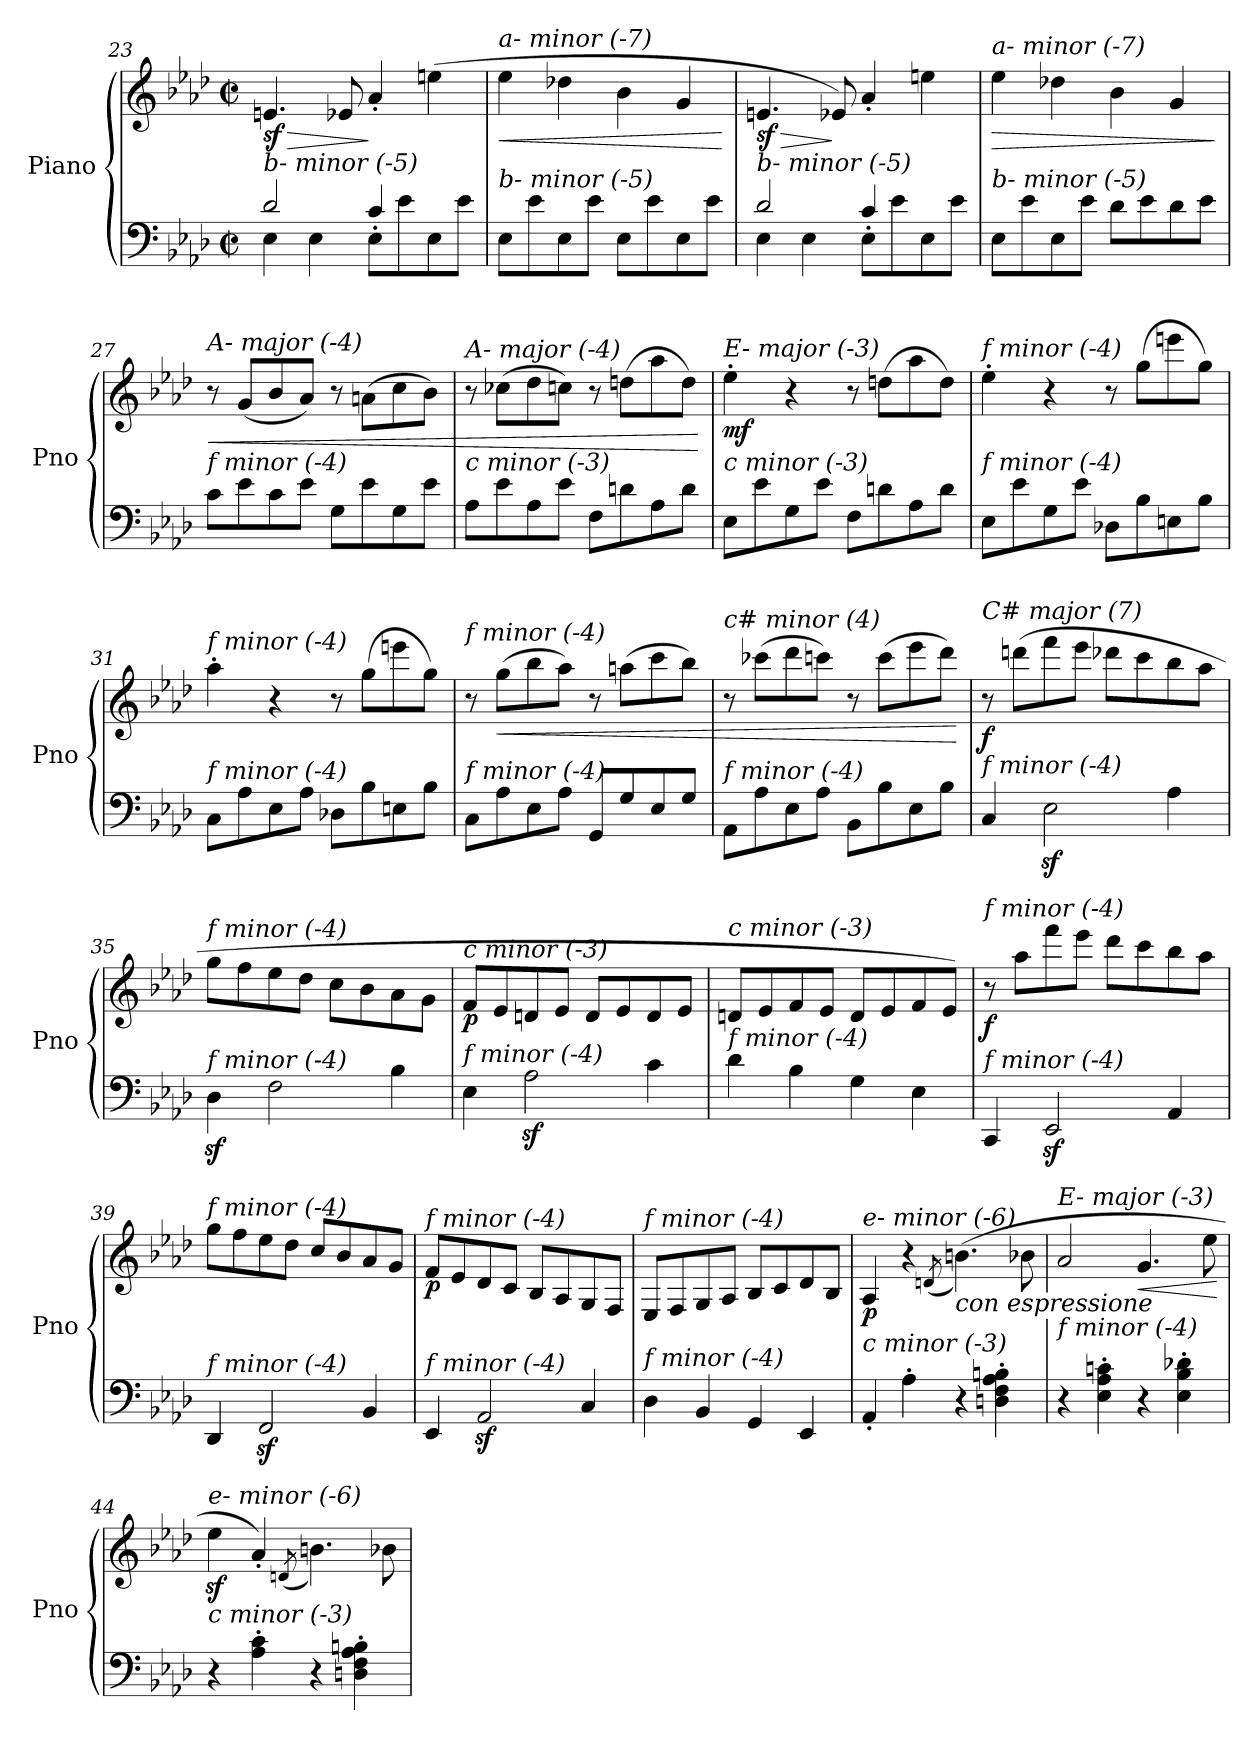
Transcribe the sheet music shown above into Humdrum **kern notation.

**kern	**kern	**dynam
*part1	*part1	*part1
*staff2	*staff1	*staff1/2
*I"Piano	*	*
*I'Pno	*	*
*clefF4	*clefG2	*
*k[b-e-a-d-]	*k[b-e-a-d-]	*
*M2/2	*M2/2	*
*met(c|)	*met(c|)	*
=23	=23	=23
*^	*	*
!	!	!LO:TX:i:t=a- minor (-7)	!
!LO:TX:i:t=b- minor (-5)	!	!	!
!	!	!	!LO:HP:b
*	*	*^	*
!	!	!	!	!LO:DY:n=1:b
4E-\	2d-/	4.eni/	2.ryy	> sf
4E-\	.	.	.	.
.	.	8e-/	.	.
8E-\L	4c'/	4a-'/	.	]
8e-\	.	.	.	.
8E-\	4ryy	(>4eeni\	4ryy	.
8e-\J	.	.	.	.
*v	*v	*	*	*
*	*v	*v	*
=24	=24	=24
!	!LO:TX:i:t=a- minor (-7)	!
!LO:TX:i:t=b- minor (-5)	!	!
!	!	!LO:HP:b
8E-\L	4ee-\	<
8e-\	.	.
8E-\	4dd-X\	.
8e-\J	.	.
8E-\L	4b-\	.
8e-\	.	.
8E-\	4g/	.
8e-\J	.	.
.	.	[
=25	=25	=25
*^	*	*
!	!	!LO:TX:i:t=a- minor (-7)	!
!LO:TX:i:t=b- minor (-5)	!	!	!
!	!	!	!LO:HP:b
*	*	*^	*
!	!	!	!	!LO:DY:n=1:b
4E-\	2d-/	4.eni/	2.ryy	> sf
4E-\	.	.	.	.
.	.	8e-/)	.	]
8E-\L	4c'/	4a-'/	.	.
8e-\	.	.	.	.
8E-\	4ryy	4eeni\	4ryy	.
8e-\J	.	.	.	.
*v	*v	*	*	*
*	*v	*v	*
!!LO:LB:g=z
=26	=26	=26
!	!LO:TX:i:t=a- minor (-7)	!
!LO:TX:i:t=b- minor (-5)	!	!
!	!	!LO:HP:b
8E-\L	4ee-\	>
8e-\	.	.
8E-\	4dd-X\	.
8e-\J	.	.
8d-\L	4b-\	.
8e-\	.	.
8d-\	4g/	.
8e-\J	.	.
.	.	]
=27	=27	=27
!	!LO:TX:i:t=A- major (-4)	!
!LO:TX:i:t=f minor (-4)	!	!
!	!	!LO:HP:b
8c\L	8r	<
8e-\	(<8g/L	.
8c\	8b-/	.
8e-\J	8a-/J)	.
8G\L	8r	.
8e-\	(>8an\L	.
8G\	8cc\	.
8e-\J	8b-\J)	.
=28	=28	=28
!	!LO:TX:i:t=A- major (-4)	!
!LO:TX:i:t=c minor (-3)	!	!
8A-\L	8r	.
8e-\	(>8cc-Xj\L	.
8A-\	8dd-\	.
8e-\J	8cc\J)	.
8F\L	8r	.
8dn\	(>8ddn\L	.
8A-\	8aa-\	.
8d\J	8dd\J)	.
.	.	[
=29	=29	=29
!	!LO:TX:i:t=E- major (-3)	!
!LO:TX:i:t=c minor (-3)	!	!
!	!	!LO:DY:b
8E-\L	4ee-'\	mf
8e-\	.	.
8G\	4r	.
8e-\J	.	.
8F\L	8r	.
8dn\	(>8ddn\L	.
8A-\	8aa-\	.
8d\J	8dd\J)	.
=30	=30	=30
!	!LO:TX:i:t=f minor (-4)	!
!LO:TX:i:t=f minor (-4)	!	!
8E-\L	4ee-'\	.
8e-\	.	.
8G\	4r	.
8e-\J	.	.
8D-X\L	8r	.
!	!	!LO:DY:b
8B-\	(>8gg\L	other-dynamics
8Eni\	8eeeni\	.
8B-\J	8gg\J)	.
!!LO:PB:g=z
=31	=31	=31
!	!LO:TX:i:t=f minor (-4)	!
!LO:TX:i:t=f minor (-4)	!	!
8C\L	4aa-'\	.
8A-\	.	.
8E-\	4r	.
8A-\J	.	.
8D-X\L	8r	.
8B-\	(>8gg\L	.
8Eni\	8eeeni\	.
8B-\J	8gg\J)	.
=32	=32	=32
!	!LO:TX:i:t=f minor (-4)	!
!LO:TX:i:t=f minor (-4)	!	!
8C\L	8r	.
!	!	!LO:HP:b
8A-\	(>8gg\L	<
8E-\	8bb-\	.
8A-\J	8aa-\J)	.
8GG/L	8r	.
8G/	(>8aan\L	.
8E-/	8ccc\	.
8G/J	8bb-\J)	.
=33	=33	=33
!	!LO:TX:i:t=c# minor (4)	!
!LO:TX:i:t=f minor (-4)	!	!
8AA-\L	8r	.
8A-\	(>8ccc-Xj\L	.
8E-\	8ddd-\	.
8A-\J	8ccc\J)	.
8BB-\L	8r	.
8B-\	(>8ccc\L	.
8E-\	8eee-\	.
8B-\J	8ddd-\J)	.
.	.	[
=34	=34	=34
!	!LO:TX:i:t=C# major (7)	!
!LO:TX:i:t=f minor (-4)	!	!
!	!	!LO:DY:b
4C/	8r	f
.	(>8dddn\L	.
2E-z<\	8fff\	.
.	8eee-\J	.
.	8ddd-X\L	.
.	8ccc\	.
4A-\	8bb-\	.
.	8aa-\J	.
!!LO:PB:g=z
=35	=35	=35
!	!LO:TX:i:t=f minor (-4)	!
!LO:TX:i:t=f minor (-4)	!	!
4D-z<\	8gg\L	.
.	8ff\	.
2F\	8ee-\	.
.	8dd-\J	.
.	8cc\L	.
.	8b-\	.
4B-\	8a-\	.
.	8g\J	.
!!LO:LB:g=z
=36	=36	=36
!	!LO:TX:i:t=c minor (-3)	!
!LO:TX:i:t=f minor (-4)	!	!
!	!	!LO:DY:b
4E-\	8f/L	p
.	8e-/	.
2A-z<\	8dn/	.
.	8e-/J	.
.	8d/L	.
.	8e-/	.
4c\	8d/	.
.	8e-/J	.
=37	=37	=37
!	!LO:TX:i:t=c minor (-3)	!
!LO:TX:i:t=f minor (-4)	!	!
4d-\	8dn/L	.
.	8e-/	.
4B-\	8f/	.
.	8e-/J	.
4G\	8d/L	.
.	8e-/	.
4E-\	8f/	.
.	8e-/J)	.
=38	=38	=38
!	!LO:TX:i:t=f minor (-4)	!
!LO:TX:i:t=f minor (-4)	!	!
!	!	!LO:DY:b
4CC/	8r	f
.	8aa-\L	.
2EE-z</	8fff\	.
.	8eee-\J	.
.	8ddd-\L	.
.	8ccc\	.
4AA-/	8bb-\	.
.	8aa-\J	.
=39	=39	=39
!	!LO:TX:i:t=f minor (-4)	!
!LO:TX:i:t=f minor (-4)	!	!
4DD-/	8gg\L	.
.	8ff\	.
2FFz</	8ee-\	.
.	8dd-\J	.
.	8cc/L	.
.	8b-/	.
4BB-/	8a-/	.
.	8g/J	.
=40	=40	=40
!	!LO:TX:i:t=f minor (-4)	!
!LO:TX:i:t=f minor (-4)	!	!
!	!	!LO:DY:b
4EE-/	8f/L	p
.	8e-/	.
2AA-z</	8d-/	.
.	8c/J	.
.	8B-/L	.
.	8A-/	.
4C/	8G/	.
.	8F/J	.
!!LO:LB:g=z
=41	=41	=41
!	!LO:TX:i:t=f minor (-4)	!
!LO:TX:i:t=f minor (-4)	!	!
4D-\	8E-/L	.
.	8F/	.
4BB-/	8G/	.
.	8A-/J	.
4GG/	8B-/L	.
.	8c/	.
4EE-/	8d-/	.
.	8B-/J	.
=42	=42	=42
!	!LO:TX:i:t=e- minor (-6)	!
!LO:TX:i:t=c minor (-3)	!	!
!	!	!LO:DY:b
4AA-'/	4A-/	p
4A-'\	4r	.
.	(<8qdn/	.
!	!LO:TX:b:i:t=con espressione	!
4r	(>4.bni\)	.
4Dn\' 4F\' 4A-\' 4Bni\'	.	.
.	8b-\	.
=43	=43	=43
!	!LO:TX:i:t=E- major (-3)	!
!LO:TX:i:t=f minor (-4)	!	!
4r	2a-/	.
4E-\' 4A-\' 4cn\'	.	.
!	!	!LO:HP:b
4r	4.g/	<
4E-\' 4B-\' 4d-X\'	.	.
.	8ee-\	.
.	.	[
=44	=44	=44
!	!LO:TX:i:t=e- minor (-6)	!
!LO:TX:i:t=c minor (-3)	!	!
4r	4ee-z<\	.
4A-\' 4c\'	4a-'/)	.
.	(<8qdn/	.
4r	4.bni\)	.
4Dn\' 4F\' 4A-\' 4Bni\'	.	.
.	8b-\	.
=	=	=
*-	*-	*-
